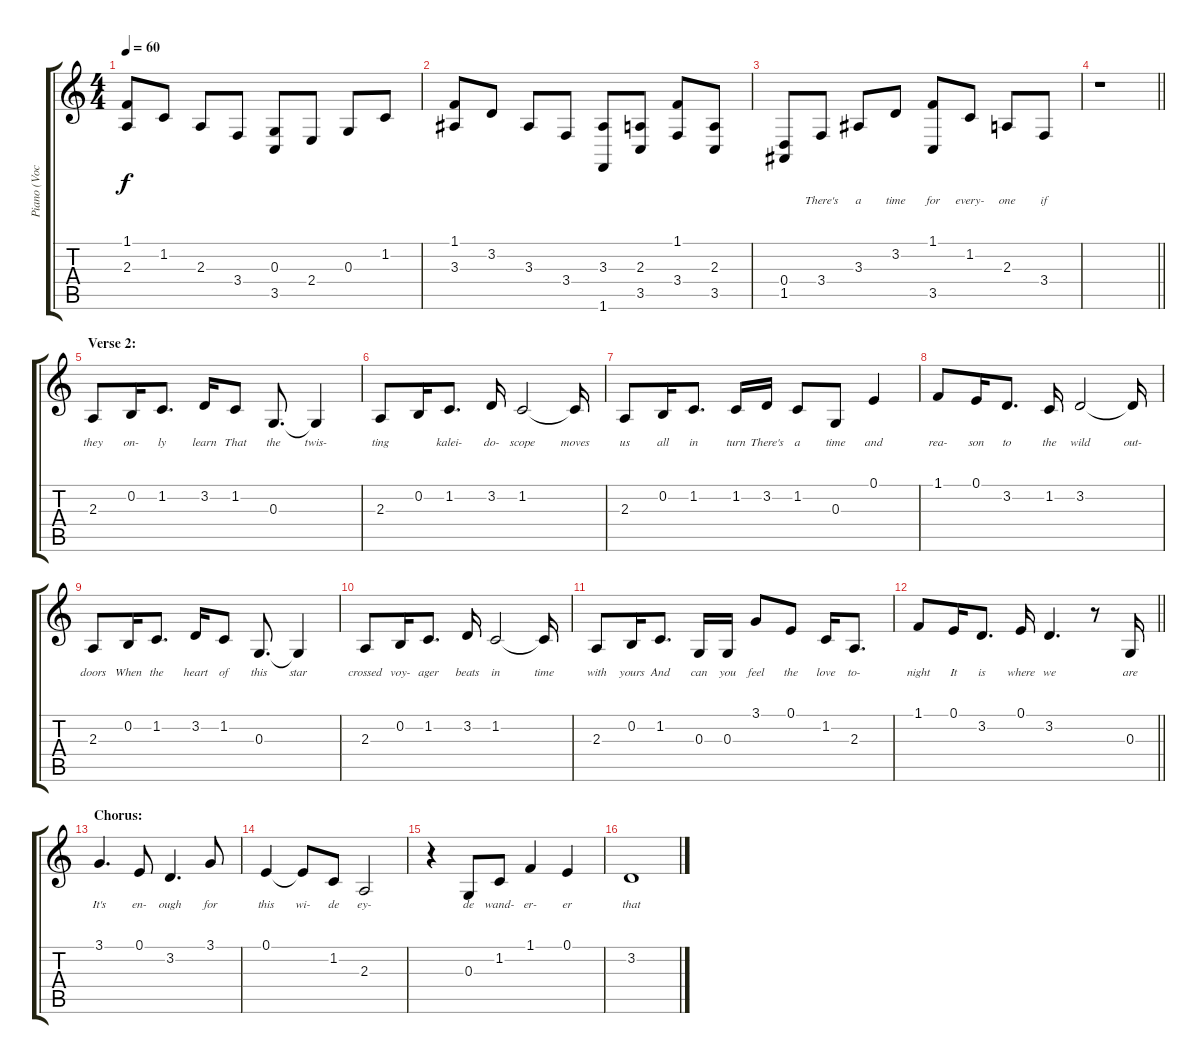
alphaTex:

\track ("Piano (Vocals)" "Piano (Voc") {instrument acousticgrandpiano}
\staff {score tabs}
\tuning (E4 B3 G3 D3 A2 E2) {hide}
\ts (4 4)
\section ("" "")
\tempo 60
\clef g2
\ks c
(1.1 2.3).8{lyrics (0 "") lyrics (1 "") lyrics (2 "") lyrics (3 "") lyrics (4 "") dy f} 1.2.8{lyrics (0 "") lyrics (1 "") lyrics (2 "") lyrics (3 "") lyrics (4 "")} 2.3.8{lyrics (0 "") lyrics (1 "") lyrics (2 "") lyrics (3 "") lyrics (4 "")} 3.4.8{lyrics (0 "") lyrics (1 "") lyrics (2 "") lyrics (3 "") lyrics (4 "")} (0.3 3.5).8{lyrics (0 "") lyrics (1 "") lyrics (2 "") lyrics (3 "") lyrics (4 "")} 2.4.8{lyrics (0 "") lyrics (1 "") lyrics (2 "") lyrics (3 "") lyrics (4 "")} 0.3.8{lyrics (0 "") lyrics (1 "") lyrics (2 "") lyrics (3 "") lyrics (4 "")} 1.2.8{lyrics (0 "") lyrics (1 "") lyrics (2 "") lyrics (3 "") lyrics (4 "")} |
(1.1 3.3).8{lyrics (0 "") lyrics (1 "") lyrics (2 "") lyrics (3 "") lyrics (4 "")} 3.2.8{lyrics (0 "") lyrics (1 "") lyrics (2 "") lyrics (3 "") lyrics (4 "")} 3.3.8{lyrics (0 "") lyrics (1 "") lyrics (2 "") lyrics (3 "") lyrics (4 "")} 3.4.8{lyrics (0 "") lyrics (1 "") lyrics (2 "") lyrics (3 "") lyrics (4 "")} (3.3 1.6).8{lyrics (0 "") lyrics (1 "") lyrics (2 "") lyrics (3 "") lyrics (4 "")} (2.3 3.5).8{lyrics (0 "") lyrics (1 "") lyrics (2 "") lyrics (3 "") lyrics (4 "")} (1.1 3.4).8{lyrics (0 "") lyrics (1 "") lyrics (2 "") lyrics (3 "") lyrics (4 "")} (2.3 3.5).8{lyrics (0 "") lyrics (1 "") lyrics (2 "") lyrics (3 "") lyrics (4 "")} |
(0.4 1.5).8{lyrics (0 "") lyrics (1 "") lyrics (2 "") lyrics (3 "") lyrics (4 "")} 3.4.8{lyrics (0 "There's") lyrics (1 "") lyrics (2 "") lyrics (3 "") lyrics (4 "")} 3.3.8{lyrics (0 "a") lyrics (1 "") lyrics (2 "") lyrics (3 "") lyrics (4 "")} 3.2.8{lyrics (0 "time") lyrics (1 "") lyrics (2 "") lyrics (3 "") lyrics (4 "")} (1.1 3.5).8{lyrics (0 "for") lyrics (1 "") lyrics (2 "") lyrics (3 "") lyrics (4 "")} 1.2.8{lyrics (0 "every-") lyrics (1 "") lyrics (2 "") lyrics (3 "") lyrics (4 "")} 2.3.8{lyrics (0 "one") lyrics (1 "") lyrics (2 "") lyrics (3 "") lyrics (4 "")} 3.4.8{lyrics (0 "if") lyrics (1 "") lyrics (2 "") lyrics (3 "") lyrics (4 "")} |
\barLineRight lightlight
r.1 |
\section ("" "Verse 2:")
2.3.8{lyrics (0 "they") lyrics (1 "") lyrics (2 "") lyrics (3 "") lyrics (4 "")} 0.2.16{lyrics (0 "on-") lyrics (1 "") lyrics (2 "") lyrics (3 "") lyrics (4 "")} 1.2.8{d lyrics (0 "ly") lyrics (1 "") lyrics (2 "") lyrics (3 "") lyrics (4 "")} 3.2.16{lyrics (0 "learn") lyrics (1 "") lyrics (2 "") lyrics (3 "") lyrics (4 "")} 1.2.8{lyrics (0 "That") lyrics (1 "") lyrics (2 "") lyrics (3 "") lyrics (4 "")} 0.3.8{d lyrics (0 "the") lyrics (1 "") lyrics (2 "") lyrics (3 "") lyrics (4 "")} 0.3{t}.4{lyrics (0 "twis-") lyrics (1 "") lyrics (2 "") lyrics (3 "") lyrics (4 "")} |
2.3.8{lyrics (0 "ting") lyrics (1 "") lyrics (2 "") lyrics (3 "") lyrics (4 "")} 0.2.16{lyrics (0 "") lyrics (1 "") lyrics (2 "") lyrics (3 "") lyrics (4 "")} 1.2.8{d lyrics (0 "kalei-") lyrics (1 "") lyrics (2 "") lyrics (3 "") lyrics (4 "")} 3.2.16{lyrics (0 "do-") lyrics (1 "") lyrics (2 "") lyrics (3 "") lyrics (4 "")} 1.2.2{lyrics (0 "scope") lyrics (1 "") lyrics (2 "") lyrics (3 "") lyrics (4 "")} 1.2{t}.16{lyrics (0 "moves") lyrics (1 "") lyrics (2 "") lyrics (3 "") lyrics (4 "")} |
2.3.8{lyrics (0 "us") lyrics (1 "") lyrics (2 "") lyrics (3 "") lyrics (4 "")} 0.2.16{lyrics (0 "all") lyrics (1 "") lyrics (2 "") lyrics (3 "") lyrics (4 "")} 1.2.8{d lyrics (0 "in") lyrics (1 "") lyrics (2 "") lyrics (3 "") lyrics (4 "")} 1.2.16{lyrics (0 "turn") lyrics (1 "") lyrics (2 "") lyrics (3 "") lyrics (4 "")} 3.2.16{lyrics (0 "There's") lyrics (1 "") lyrics (2 "") lyrics (3 "") lyrics (4 "")} 1.2.8{lyrics (0 "a") lyrics (1 "") lyrics (2 "") lyrics (3 "") lyrics (4 "")} 0.3.8{lyrics (0 "time") lyrics (1 "") lyrics (2 "") lyrics (3 "") lyrics (4 "")} 0.1.4{lyrics (0 "and") lyrics (1 "") lyrics (2 "") lyrics (3 "") lyrics (4 "")} |
1.1.8{lyrics (0 "rea-") lyrics (1 "") lyrics (2 "") lyrics (3 "") lyrics (4 "")} 0.1.16{lyrics (0 "son") lyrics (1 "") lyrics (2 "") lyrics (3 "") lyrics (4 "")} 3.2.8{d lyrics (0 "to") lyrics (1 "") lyrics (2 "") lyrics (3 "") lyrics (4 "")} 1.2.16{lyrics (0 "the") lyrics (1 "") lyrics (2 "") lyrics (3 "") lyrics (4 "")} 3.2.2{lyrics (0 "wild") lyrics (1 "") lyrics (2 "") lyrics (3 "") lyrics (4 "")} 3.2{t}.16{lyrics (0 "out-") lyrics (1 "") lyrics (2 "") lyrics (3 "") lyrics (4 "")} |
2.3.8{lyrics (0 "doors") lyrics (1 "") lyrics (2 "") lyrics (3 "") lyrics (4 "")} 0.2.16{lyrics (0 "When") lyrics (1 "") lyrics (2 "") lyrics (3 "") lyrics (4 "")} 1.2.8{d lyrics (0 "the") lyrics (1 "") lyrics (2 "") lyrics (3 "") lyrics (4 "")} 3.2.16{lyrics (0 "heart") lyrics (1 "") lyrics (2 "") lyrics (3 "") lyrics (4 "")} 1.2.8{lyrics (0 "of") lyrics (1 "") lyrics (2 "") lyrics (3 "") lyrics (4 "")} 0.3.8{d lyrics (0 "this") lyrics (1 "") lyrics (2 "") lyrics (3 "") lyrics (4 "")} 0.3{t}.4{lyrics (0 "star") lyrics (1 "") lyrics (2 "") lyrics (3 "") lyrics (4 "")} |
2.3.8{lyrics (0 "crossed") lyrics (1 "") lyrics (2 "") lyrics (3 "") lyrics (4 "")} 0.2.16{lyrics (0 "voy-") lyrics (1 "") lyrics (2 "") lyrics (3 "") lyrics (4 "")} 1.2.8{d lyrics (0 "ager") lyrics (1 "") lyrics (2 "") lyrics (3 "") lyrics (4 "")} 3.2.16{lyrics (0 "beats") lyrics (1 "") lyrics (2 "") lyrics (3 "") lyrics (4 "")} 1.2.2{lyrics (0 "in") lyrics (1 "") lyrics (2 "") lyrics (3 "") lyrics (4 "")} 1.2{t}.16{lyrics (0 "time") lyrics (1 "") lyrics (2 "") lyrics (3 "") lyrics (4 "")} |
2.3.8{lyrics (0 "with") lyrics (1 "") lyrics (2 "") lyrics (3 "") lyrics (4 "")} 0.2.16{lyrics (0 "yours") lyrics (1 "") lyrics (2 "") lyrics (3 "") lyrics (4 "")} 1.2.8{d lyrics (0 "And") lyrics (1 "") lyrics (2 "") lyrics (3 "") lyrics (4 "")} 0.3.16{lyrics (0 "can") lyrics (1 "") lyrics (2 "") lyrics (3 "") lyrics (4 "")} 0.3.16{lyrics (0 "you") lyrics (1 "") lyrics (2 "") lyrics (3 "") lyrics (4 "")} 3.1.8{lyrics (0 "feel") lyrics (1 "") lyrics (2 "") lyrics (3 "") lyrics (4 "")} 0.1.8{lyrics (0 "the") lyrics (1 "") lyrics (2 "") lyrics (3 "") lyrics (4 "")} 1.2.16{lyrics (0 "love") lyrics (1 "") lyrics (2 "") lyrics (3 "") lyrics (4 "")} 2.3.8{d lyrics (0 "to-") lyrics (1 "") lyrics (2 "") lyrics (3 "") lyrics (4 "")} |
\barLineRight lightlight
1.1.8{lyrics (0 "night") lyrics (1 "") lyrics (2 "") lyrics (3 "") lyrics (4 "")} 0.1.16{lyrics (0 "It") lyrics (1 "") lyrics (2 "") lyrics (3 "") lyrics (4 "")} 3.2.8{d lyrics (0 "is") lyrics (1 "") lyrics (2 "") lyrics (3 "") lyrics (4 "")} 0.1.16{lyrics (0 "where") lyrics (1 "") lyrics (2 "") lyrics (3 "") lyrics (4 "")} 3.2.4{d lyrics (0 "we") lyrics (1 "") lyrics (2 "") lyrics (3 "") lyrics (4 "")} r.8 0.3.16{lyrics (0 "are") lyrics (1 "") lyrics (2 "") lyrics (3 "") lyrics (4 "")} |
\section ("" "Chorus:")
3.1.4{d lyrics (0 "It's") lyrics (1 "") lyrics (2 "") lyrics (3 "") lyrics (4 "")} 0.1.8{lyrics (0 "en-") lyrics (1 "") lyrics (2 "") lyrics (3 "") lyrics (4 "")} 3.2.4{d lyrics (0 "ough") lyrics (1 "") lyrics (2 "") lyrics (3 "") lyrics (4 "")} 3.1.8{lyrics (0 "for") lyrics (1 "") lyrics (2 "") lyrics (3 "") lyrics (4 "")} |
0.1.4{lyrics (0 "this") lyrics (1 "") lyrics (2 "") lyrics (3 "") lyrics (4 "")} 0.1{t}.8{lyrics (0 "wi-") lyrics (1 "") lyrics (2 "") lyrics (3 "") lyrics (4 "")} 1.2.8{lyrics (0 "de") lyrics (1 "") lyrics (2 "") lyrics (3 "") lyrics (4 "")} 2.3.2{lyrics (0 "ey-") lyrics (1 "") lyrics (2 "") lyrics (3 "") lyrics (4 "")} |
r.4 0.3.8{lyrics (0 "de") lyrics (1 "") lyrics (2 "") lyrics (3 "") lyrics (4 "")} 1.2.8{lyrics (0 "wand-") lyrics (1 "") lyrics (2 "") lyrics (3 "") lyrics (4 "")} 1.1.4{lyrics (0 "er-") lyrics (1 "") lyrics (2 "") lyrics (3 "") lyrics (4 "")} 0.1.4{lyrics (0 "er") lyrics (1 "") lyrics (2 "") lyrics (3 "") lyrics (4 "")} |
3.2.1{lyrics (0 "that") lyrics (1 "") lyrics (2 "") lyrics (3 "") lyrics (4 "")}
